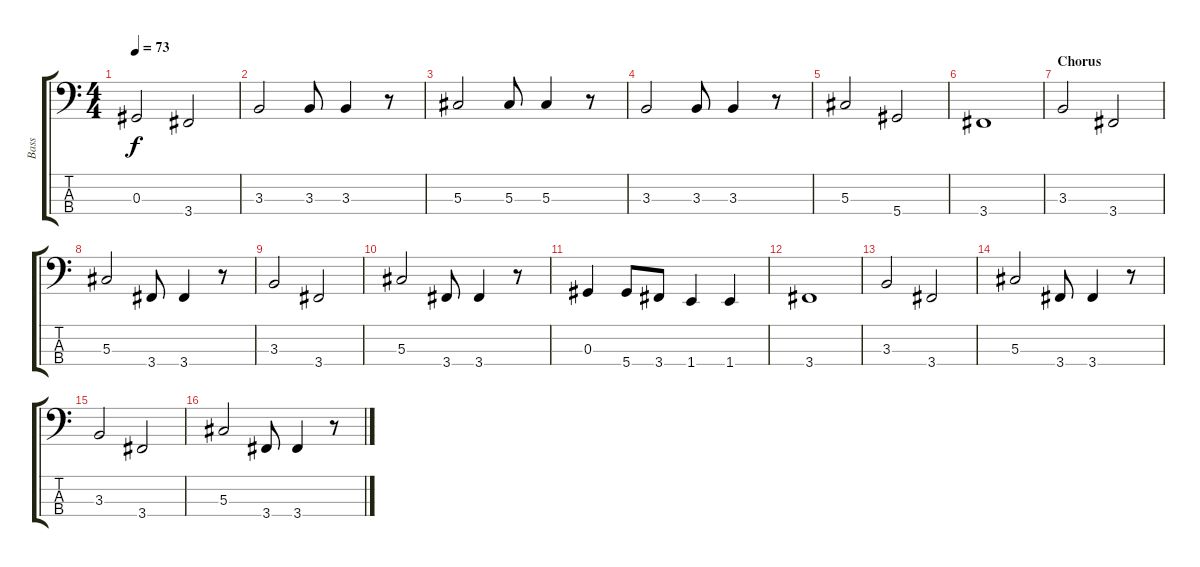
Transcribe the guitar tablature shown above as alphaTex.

\track ("Bass" "Bass") {instrument electricbassfinger}
\staff {score tabs}
\tuning (Gb2 Db2 Ab1 Eb1) {hide}
\ts (4 4)
\tempo 73
\clef f4
\ks c
0.3.2{dy f} 3.4.2 |
3.3.2 3.3.8 3.3.4 r.8 |
5.3.2 5.3.8 5.3.4 r.8 |
3.3.2 3.3.8 3.3.4 r.8 |
5.3.2 5.4.2 |
3.4.1 |
\section ("" "Chorus")
3.3.2 3.4.2 |
5.3.2 3.4.8 3.4.4 r.8 |
3.3.2 3.4.2 |
5.3.2 3.4.8 3.4.4 r.8 |
0.3.4 5.4.8 3.4.8 1.4.4 1.4.4 |
3.4.1 |
3.3.2 3.4.2 |
5.3.2 3.4.8 3.4.4 r.8 |
3.3.2 3.4.2 |
5.3.2 3.4.8 3.4.4 r.8
